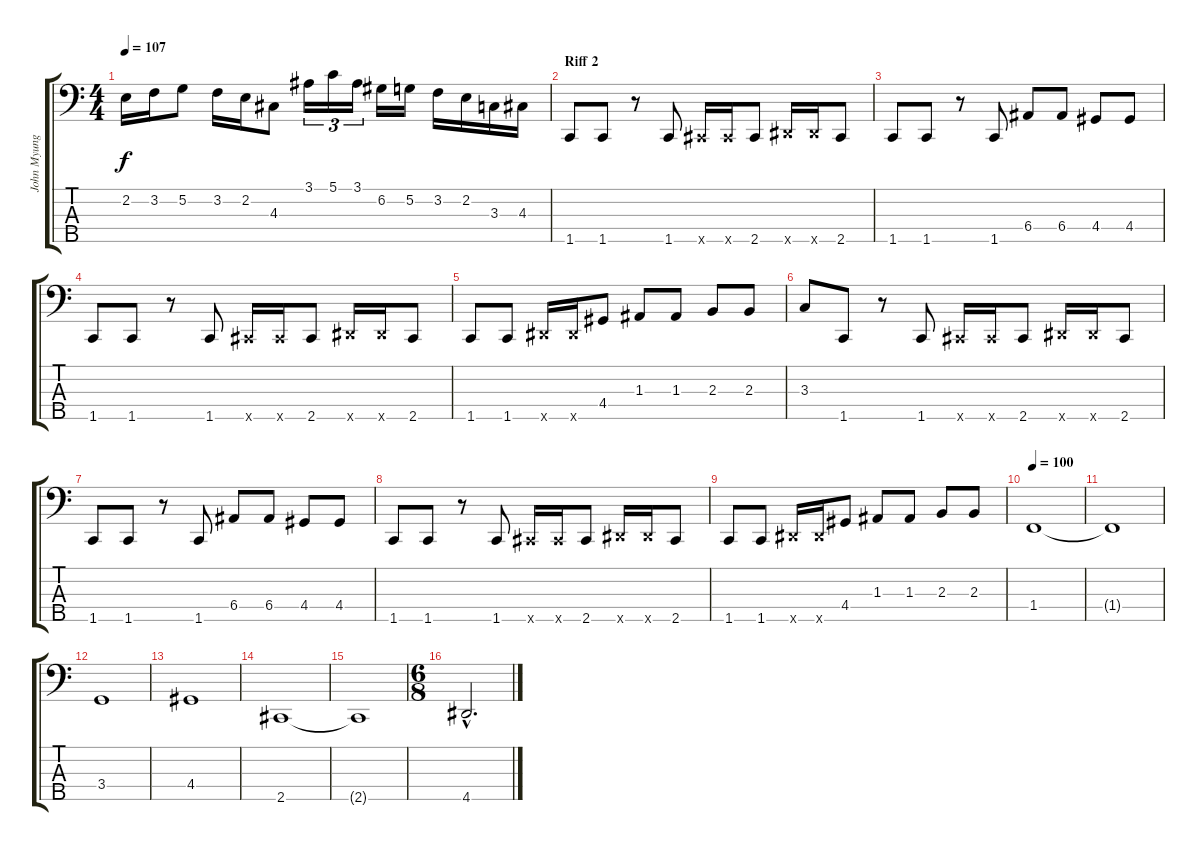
\track ("John Myung" "John Myung") {instrument electricbassfinger}
\staff {score tabs}
\tuning (G2 D2 A1 E1 B0) {hide}
\ts (4 4)
\tempo 107
\clef f4
\ks c
2.2.16{dy f} 3.2.16 5.2.8 3.2.16 2.2.16 4.3.8 3.1.16{tu (3 2)} 5.1.16{tu (3 2)} 3.1.16{tu (3 2)} 6.2.16 5.2.16 3.2.16 2.2.16 3.3.16 4.3.16 |
\section ("" "Riff 2")
1.5.8 1.5.8 r.8 1.5.8 2.5{x}.16 2.5{x}.16 2.5.8 4.5{x}.16 4.5{x}.16 2.5.8 |
1.5.8 1.5.8 r.8 1.5.8 6.4.8 6.4.8 4.4.8 4.4.8 |
1.5.8 1.5.8 r.8 1.5.8 2.5{x}.16 2.5{x}.16 2.5.8 4.5{x}.16 4.5{x}.16 2.5.8 |
1.5.8 1.5.8 4.5{x}.16 4.5{x}.16 4.4.8 1.3.8 1.3.8 2.3.8 2.3.8 |
3.3.8 1.5.8 r.8 1.5.8 2.5{x}.16 2.5{x}.16 2.5.8 4.5{x}.16 4.5{x}.16 2.5.8 |
1.5.8 1.5.8 r.8 1.5.8 6.4.8 6.4.8 4.4.8 4.4.8 |
1.5.8 1.5.8 r.8 1.5.8 2.5{x}.16 2.5{x}.16 2.5.8 4.5{x}.16 4.5{x}.16 2.5.8 |
1.5.8 1.5.8 4.5{x}.16 4.5{x}.16 4.4.8 1.3.8 1.3.8 2.3.8 2.3.8 |
\section ("" "")
\tempo 100
1.4.1 |
1.4{t}.1 |
3.4.1 |
4.4.1 |
2.5.1 |
2.5{t}.1 |
\ts (6 8)
4.5{hac}.2{d}
